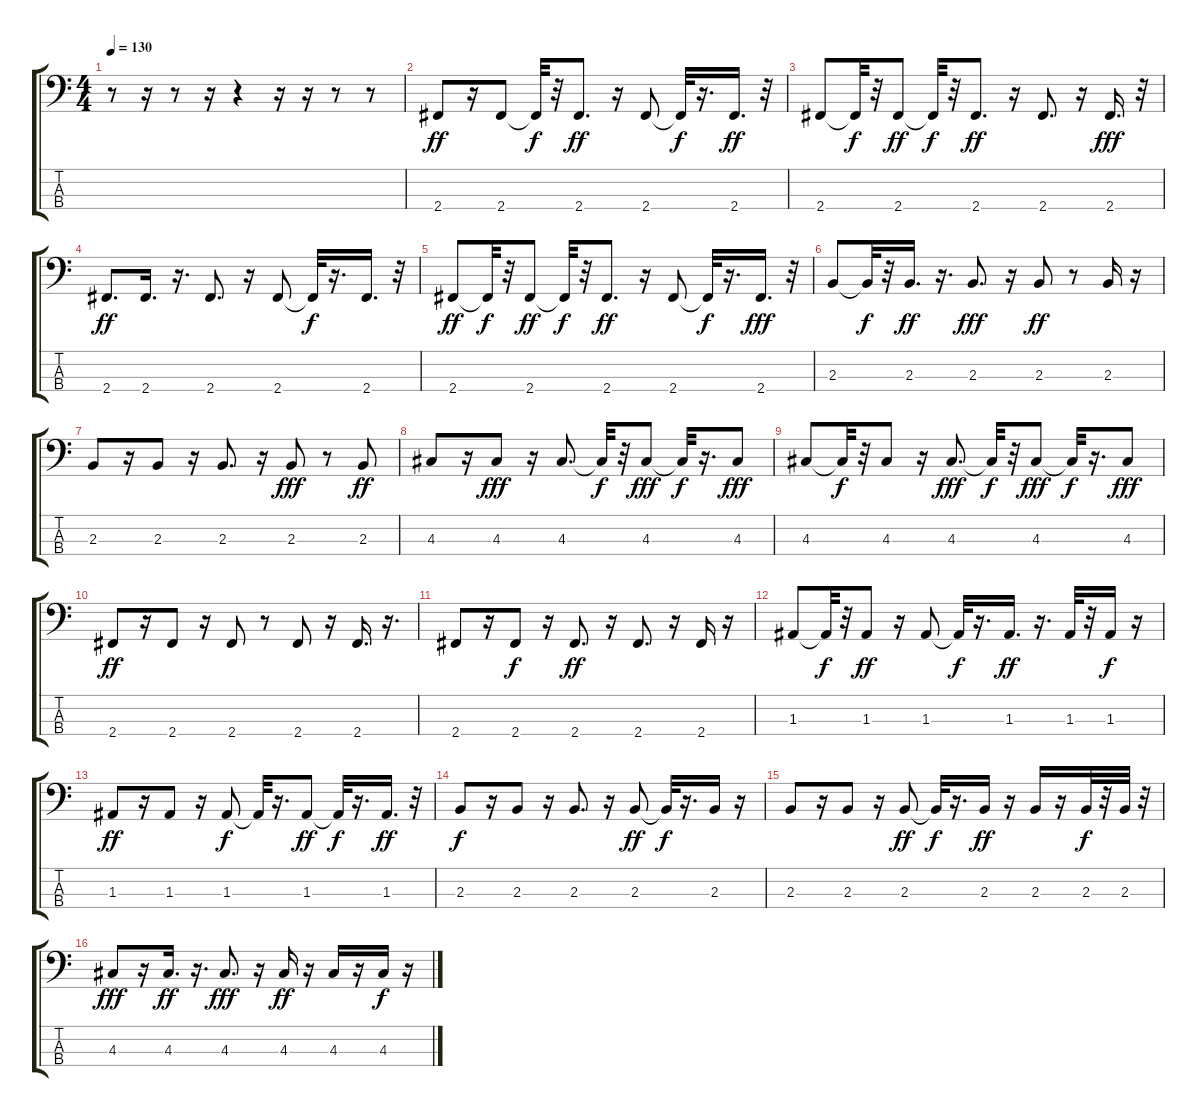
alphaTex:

\track "" {instrument fretlessbass}
\staff {score tabs}
\tuning (G2 D2 A1 E1) {hide}
\ts (4 4)
\tempo 130
\clef f4
\ks c
r.8{dy mf} r.16 r.8 r.16 r.4 r.16 r.16 r.8 r.8 |
2.4.8{dy ff} r.16 2.4.8 2.4{t}.32{dy f} r.32 2.4.8{d dy ff} r.16 2.4.8 2.4{t}.32{dy f} r.16{d} 2.4.16{d dy ff} r.32 |
2.4.8 2.4{t}.32{dy f} r.32 2.4.8{dy ff} 2.4{t}.32{dy f} r.32 2.4.8{d dy ff} r.16 2.4.8{d} r.16 2.4.16{d dy fff} r.32 |
2.4.8{d dy ff} 2.4.16{d} r.16{d} 2.4.8{d} r.16 2.4.8 2.4{t}.32{dy f} r.16{d} 2.4.16{d} r.32 |
2.4.8{dy ff} 2.4{t}.32{dy f} r.32 2.4.8{dy ff} 2.4{t}.32{dy f} r.32 2.4.8{d dy ff} r.16 2.4.8 2.4{t}.32{dy f} r.16{d} 2.4.16{d dy fff} r.32 |
2.3.8 2.3{t}.32{dy f} r.32 2.3.16{d dy ff} r.16{d} 2.3.8{d dy fff} r.16 2.3.8{dy ff} r.8 2.3.16 r.16 |
2.3.8 r.16 2.3.8 r.16 2.3.8{d} r.16 2.3.8{dy fff} r.8 2.3.8{dy ff} |
4.3.8 r.16 4.3.8{dy fff} r.16 4.3.8{d} 4.3{t}.32{dy f} r.32 4.3.8{dy fff} 4.3{t}.32{dy f} r.16{d} 4.3.8{dy fff} |
4.3.8 4.3{t}.32{dy f} r.32 4.3.8 r.16 4.3.8{d dy fff} 4.3{t}.32{dy f} r.32 4.3.8{dy fff} 4.3{t}.32{dy f} r.16{d} 4.3.8{dy fff} |
2.4.8{dy ff} r.16 2.4.8 r.16 2.4.8 r.8 2.4.8 r.16 2.4.16{d} r.16{d} |
2.4.8 r.16 2.4.8{dy f} r.16 2.4.8{d dy ff} r.16 2.4.8{d} r.16 2.4.16 r.16 |
1.3.8 1.3{t}.32{dy f} r.32 1.3.8{dy ff} r.16 1.3.8 1.3{t}.32{dy f} r.16{d} 1.3.16{d dy ff} r.16{d} 1.3.32 r.32 1.3.16{dy f} r.16 |
1.3.8{dy ff} r.16 1.3.8 r.16 1.3.8{dy f} 1.3{t}.32 r.16{d} 1.3.8{dy ff} 1.3{t}.32{dy f} r.16{d} 1.3.16{d dy ff} r.32 |
2.3.8{dy f} r.16 2.3.8 r.16 2.3.8{d} r.16 2.3.8{dy ff} 2.3{t}.32{dy f} r.16{d} 2.3.16 r.16 |
2.3.8 r.16 2.3.8 r.16 2.3.8{dy ff} 2.3{t}.32{dy f} r.16{d} 2.3.16{dy ff} r.16 2.3.16 r.16 2.3.32{dy f} r.32 2.3.32 r.32 |
4.3.8{dy fff} r.16 4.3.16{d dy ff} r.16{d} 4.3.8{d dy fff} r.16 4.3.16{dy ff} r.16 4.3.16 r.16 4.3.16{dy f} r.16
